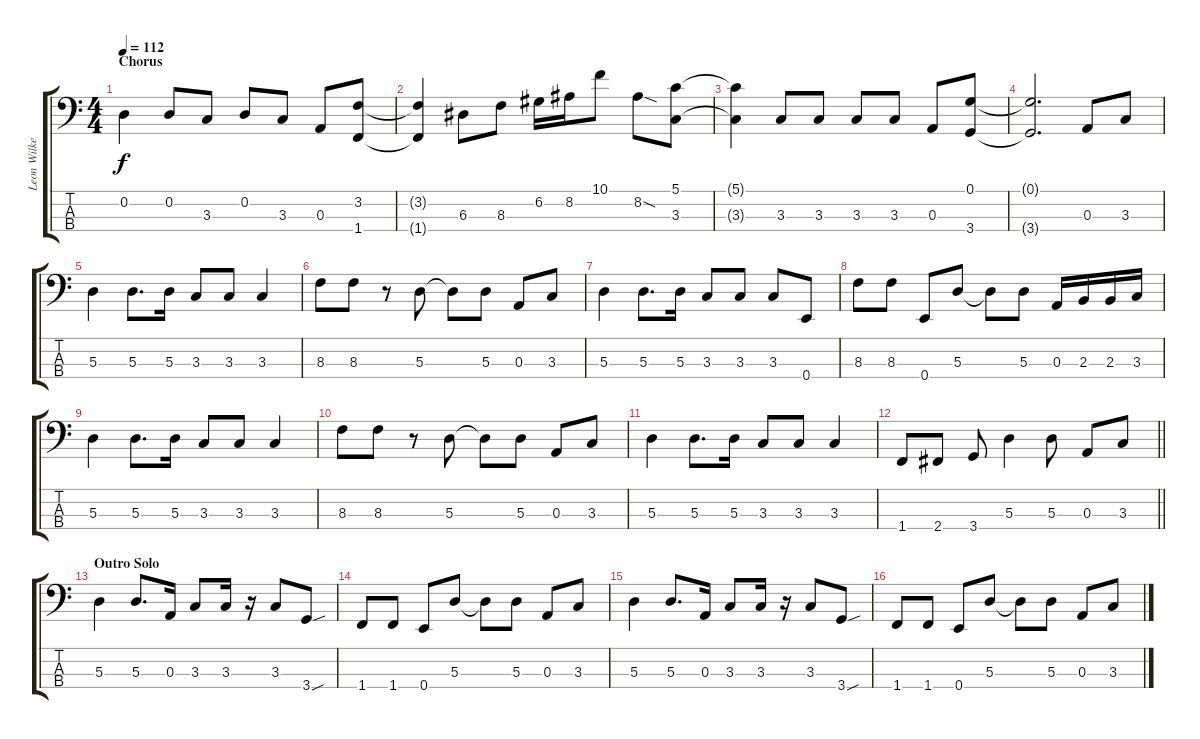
\track ("Leon Wilkeson" "Leon Wilke") {instrument electricbasspick}
\staff {score tabs}
\tuning (G2 D2 A1 E1) {hide}
\ts (4 4)
\section ("" "Chorus")
\tempo 112
\clef f4
\ks c
0.2.4{dy f} 0.2.8 3.3.8 0.2.8 3.3.8 0.3.8 (3.2 1.4).8 |
(3.2{t} 1.4{t}).4 6.3.8 8.3.8 6.2.16 8.2.16 10.1.8 8.2{sod}.8 (5.1 3.3).8 |
(5.1{t} 3.3{t}).4 3.3.8 3.3.8 3.3.8 3.3.8 0.3.8 (0.1 3.4).8 |
(0.1{t} 3.4{t}).2{d} 0.3.8 3.3.8 |
5.3.4 5.3.8{d} 5.3.16 3.3.8 3.3.8 3.3.4 |
8.3.8 8.3.8 r.8 5.3.8 5.3{t}.8 5.3.8 0.3.8 3.3.8 |
5.3.4 5.3.8{d} 5.3.16 3.3.8 3.3.8 3.3.8 0.4.8 |
8.3.8 8.3.8 0.4.8 5.3.8 5.3{t}.8 5.3.8 0.3.16 2.3.16 2.3.16 3.3.16 |
5.3.4 5.3.8{d} 5.3.16 3.3.8 3.3.8 3.3.4 |
8.3.8 8.3.8 r.8 5.3.8 5.3{t}.8 5.3.8 0.3.8 3.3.8 |
5.3.4 5.3.8{d} 5.3.16 3.3.8 3.3.8 3.3.4 |
\barLineRight lightlight
1.4.8 2.4.8 3.4.8 5.3.4 5.3.8 0.3.8 3.3.8 |
\section ("" "Outro Solo")
5.3.4 5.3.8{d} 0.3.16 3.3.8 3.3.16 r.16 3.3.8 3.4{sou}.8 |
1.4.8 1.4.8 0.4.8 5.3.8 5.3{t}.8 5.3.8 0.3.8 3.3.8 |
5.3.4 5.3.8{d} 0.3.16 3.3.8 3.3.16 r.16 3.3.8 3.4{sou}.8 |
1.4.8 1.4.8 0.4.8 5.3.8 5.3{t}.8 5.3.8 0.3.8 3.3.8
